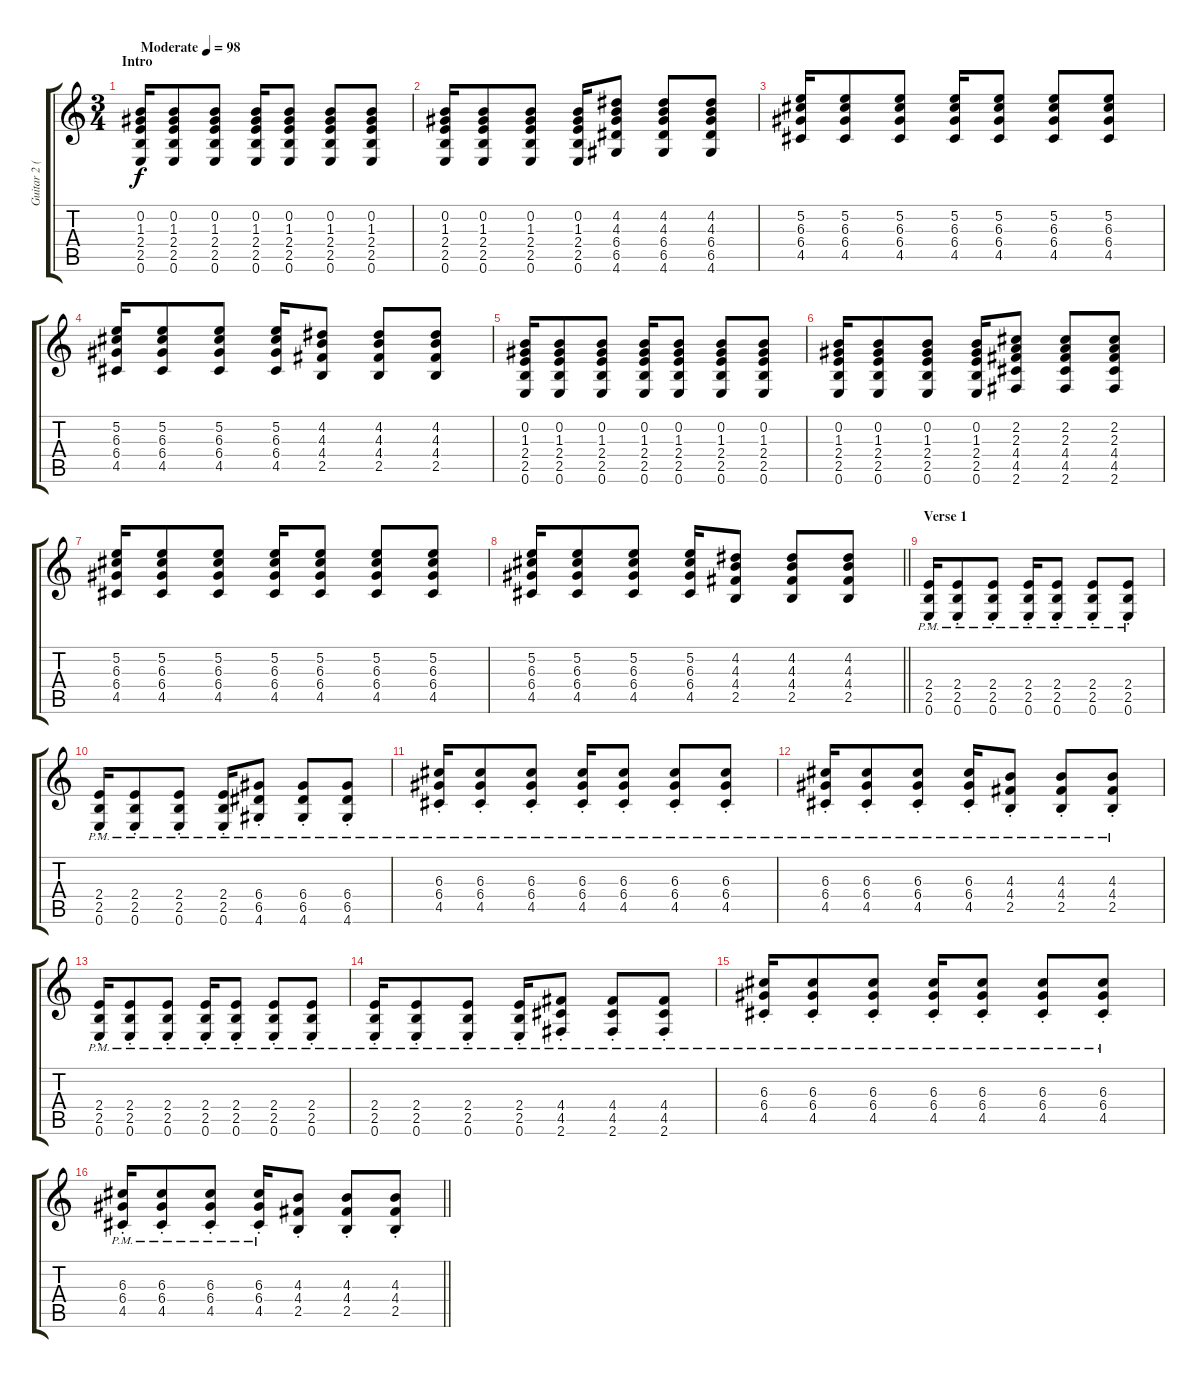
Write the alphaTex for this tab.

\track ("Guitar 2 (Rythm)" "Guitar 2 (") {instrument overdrivenguitar}
\staff {score tabs}
\tuning (E4 B3 G3 D3 A2 E2) {hide}
\ts (3 4)
\section ("" "Intro")
\tempo (98 "Moderate")
\clef g2
\ks c
(0.2 1.3 2.4 2.5 0.6).16{dy f instrument overdrivenguitar} (0.2 1.3 2.4 2.5 0.6).8 (0.2 1.3 2.4 2.5 0.6).8 (0.2 1.3 2.4 2.5 0.6).16 (0.2 1.3 2.4 2.5 0.6).8 (0.2 1.3 2.4 2.5 0.6).8 (0.2 1.3 2.4 2.5 0.6).8 |
(0.2 1.3 2.4 2.5 0.6).16 (0.2 1.3 2.4 2.5 0.6).8 (0.2 1.3 2.4 2.5 0.6).8 (0.2 1.3 2.4 2.5 0.6).16 (4.2 4.3 6.4 6.5 4.6).8 (4.2 4.3 6.4 6.5 4.6).8 (4.2 4.3 6.4 6.5 4.6).8 |
(5.2 6.3 6.4 4.5).16 (5.2 6.3 6.4 4.5).8 (5.2 6.3 6.4 4.5).8 (5.2 6.3 6.4 4.5).16 (5.2 6.3 6.4 4.5).8 (5.2 6.3 6.4 4.5).8 (5.2 6.3 6.4 4.5).8 |
(5.2 6.3 6.4 4.5).16 (5.2 6.3 6.4 4.5).8 (5.2 6.3 6.4 4.5).8 (5.2 6.3 6.4 4.5).16 (4.2 4.3 4.4 2.5).8 (4.2 4.3 4.4 2.5).8 (4.2 4.3 4.4 2.5).8 |
(0.2 1.3 2.4 2.5 0.6).16 (0.2 1.3 2.4 2.5 0.6).8 (0.2 1.3 2.4 2.5 0.6).8 (0.2 1.3 2.4 2.5 0.6).16 (0.2 1.3 2.4 2.5 0.6).8 (0.2 1.3 2.4 2.5 0.6).8 (0.2 1.3 2.4 2.5 0.6).8 |
(0.2 1.3 2.4 2.5 0.6).16 (0.2 1.3 2.4 2.5 0.6).8 (0.2 1.3 2.4 2.5 0.6).8 (0.2 1.3 2.4 2.5 0.6).16 (2.2 2.3 4.4 4.5 2.6).8 (2.2 2.3 4.4 4.5 2.6).8 (2.2 2.3 4.4 4.5 2.6).8 |
(5.2 6.3 6.4 4.5).16 (5.2 6.3 6.4 4.5).8 (5.2 6.3 6.4 4.5).8 (5.2 6.3 6.4 4.5).16 (5.2 6.3 6.4 4.5).8 (5.2 6.3 6.4 4.5).8 (5.2 6.3 6.4 4.5).8 |
\barLineRight lightlight
(5.2 6.3 6.4 4.5).16 (5.2 6.3 6.4 4.5).8 (5.2 6.3 6.4 4.5).8 (5.2 6.3 6.4 4.5).16 (4.2 4.3 4.4 2.5).8 (4.2 4.3 4.4 2.5).8 (4.2 4.3 4.4 2.5).8 |
\section ("" "Verse 1")
(2.4{pm st} 2.5{pm st} 0.6{pm st}).16 (2.4{pm st} 2.5{pm st} 0.6{pm st}).8 (2.4{pm st} 2.5{pm st} 0.6{pm st}).8 (2.4{pm st} 2.5{pm st} 0.6{pm st}).16 (2.4{pm st} 2.5{pm st} 0.6{pm st}).8 (2.4{pm st} 2.5{pm st} 0.6{pm st}).8 (2.4{pm st} 2.5{pm st} 0.6{pm st}).8 |
(2.4{pm st} 2.5{pm st} 0.6{pm st}).16 (2.4{pm st} 2.5{pm st} 0.6{pm st}).8 (2.4{pm st} 2.5{pm st} 0.6{pm st}).8 (2.4{pm st} 2.5{pm st} 0.6{pm st}).16 (6.4{pm st} 6.5{st} 4.6{pm st}).8 (6.4{pm st} 6.5{st} 4.6{pm st}).8 (6.4{pm st} 6.5{st} 4.6{pm st}).8 |
(6.3{pm st} 6.4{st} 4.5{pm st}).16 (6.3{pm st} 6.4{st} 4.5{pm st}).8 (6.3{pm st} 6.4{st} 4.5{pm st}).8 (6.3{pm st} 6.4{st} 4.5{pm st}).16 (6.3{pm st} 6.4{st} 4.5{pm st}).8 (6.3{pm st} 6.4{st} 4.5{pm st}).8 (6.3{pm st} 6.4{st} 4.5{pm st}).8 |
(6.3{pm st} 6.4{st} 4.5{pm st}).16 (6.3{pm st} 6.4{st} 4.5{pm st}).8 (6.3{pm st} 6.4{st} 4.5{pm st}).8 (6.3{pm st} 6.4{st} 4.5{pm st}).16 (4.3{st} 4.4{pm st} 2.5{pm st}).8 (4.3{st} 4.4{pm st} 2.5{pm st}).8 (4.3{st} 4.4{pm st} 2.5{pm st}).8 |
(2.4{pm st} 2.5{pm st} 0.6{pm st}).16 (2.4{pm st} 2.5{pm st} 0.6{pm st}).8 (2.4{pm st} 2.5{pm st} 0.6{pm st}).8 (2.4{pm st} 2.5{pm st} 0.6{pm st}).16 (2.4{pm st} 2.5{pm st} 0.6{pm st}).8 (2.4{pm st} 2.5{pm st} 0.6{pm st}).8 (2.4{pm st} 2.5{pm st} 0.6{pm st}).8 |
(2.4{pm st} 2.5{pm st} 0.6{pm st}).16 (2.4{pm st} 2.5{pm st} 0.6{pm st}).8 (2.4{pm st} 2.5{pm st} 0.6{pm st}).8 (2.4{pm st} 2.5{pm st} 0.6{pm st}).16 (4.4{pm st} 4.5{pm st} 2.6{pm st}).8 (4.4{pm st} 4.5{pm st} 2.6{pm st}).8 (4.4{pm st} 4.5{pm st} 2.6{pm st}).8 |
(6.3{pm st} 6.4{pm st} 4.5{pm st}).16 (6.3{pm st} 6.4{pm st} 4.5{pm st}).8 (6.3{pm st} 6.4{pm st} 4.5{pm st}).8 (6.3{pm st} 6.4{pm st} 4.5{pm st}).16 (6.3{pm st} 6.4{pm st} 4.5{pm st}).8 (6.3{pm st} 6.4{pm st} 4.5{pm st}).8 (6.3{pm st} 6.4{pm st} 4.5{pm st}).8 |
\barLineRight lightlight
(6.3{pm st} 6.4{pm st} 4.5{pm st}).16 (6.3{pm st} 6.4{pm st} 4.5{pm st}).8 (6.3{pm st} 6.4{pm st} 4.5{pm st}).8 (6.3{pm st} 6.4{pm st} 4.5{pm st}).16 (4.3{st} 4.4{st} 2.5{st}).8 (4.3{st} 4.4{st} 2.5{st}).8 (4.3{st} 4.4{st} 2.5{st}).8
